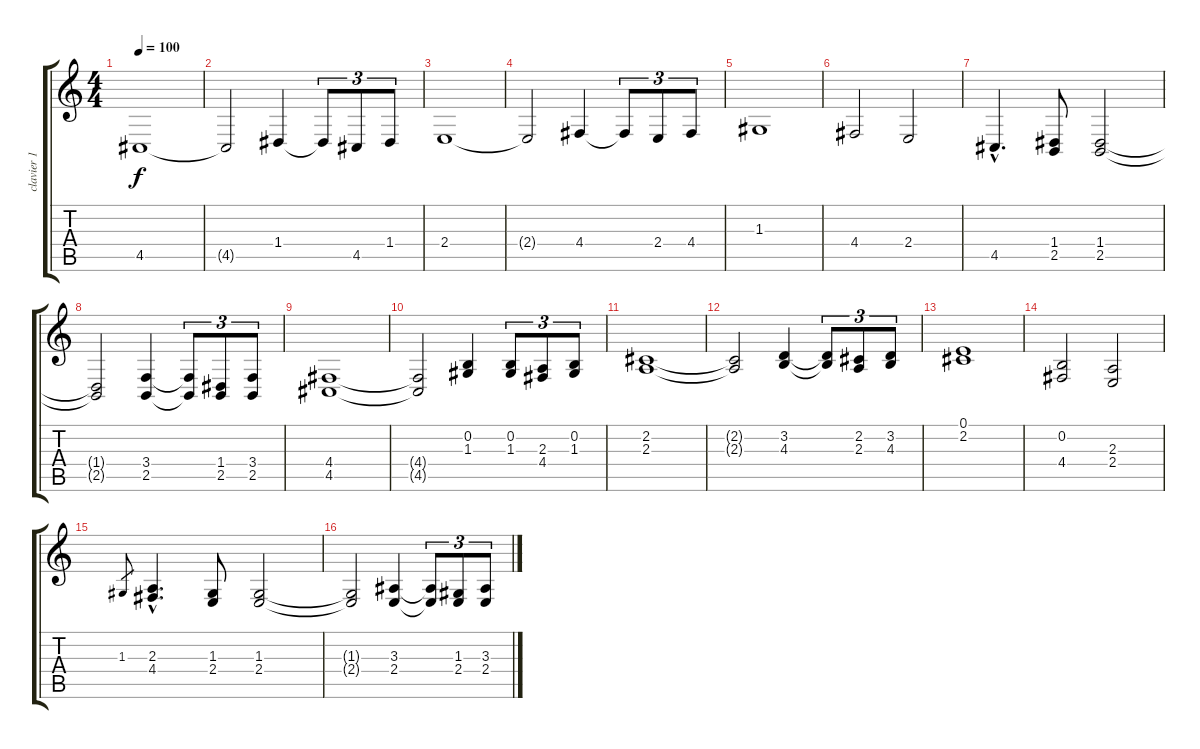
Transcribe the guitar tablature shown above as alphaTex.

\track ("clavier 1" "clavier 1") {instrument reedorgan}
\staff {score tabs}
\tuning (E4 B3 G3 D3 A2 E2) {hide}
\ts (4 4)
\tempo 100
\clef g2
\ks c
4.5.1{dy f} |
4.5{t}.2 1.4.4 1.4{t}.8{tu (3 2)} 4.5.8{tu (3 2)} 1.4.8{tu (3 2)} |
2.4.1 |
2.4{t}.2 4.4.4 4.4{t}.8{tu (3 2)} 2.4.8{tu (3 2)} 4.4.8{tu (3 2)} |
1.3.1 |
4.4.2 2.4.2 |
4.5{hac}.4{d} (1.4 2.5).8 (1.4 2.5).2 |
(1.4{t} 2.5{t}).2 (3.4 2.5).4 (3.4{t} 2.5{t}).8{tu (3 2)} (1.4 2.5).8{tu (3 2)} (3.4 2.5).8{tu (3 2)} |
(4.4 4.5).1 |
(4.4{t} 4.5{t}).2 (0.2 1.3).4 (0.2 1.3).8{tu (3 2)} (2.3 4.4).8{tu (3 2)} (0.2 1.3).8{tu (3 2)} |
(2.2 2.3).1 |
(2.2{t} 2.3{t}).2 (3.2 4.3).4 (3.2{t} 4.3{t}).8{tu (3 2)} (2.2 2.3).8{tu (3 2)} (3.2 4.3).8{tu (3 2)} |
(0.1 2.2).1 |
(0.2 4.4).2 (2.3 2.4).2 |
1.3.8{gr} (2.3{hac} 4.4{hac}).4{d} (1.3 2.4).8 (1.3 2.4).2 |
(1.3{t} 2.4{t}).2 (3.3 2.4).4 (3.3{t} 2.4{t}).8{tu (3 2)} (1.3 2.4).8{tu (3 2)} (3.3 2.4).8{tu (3 2)}
